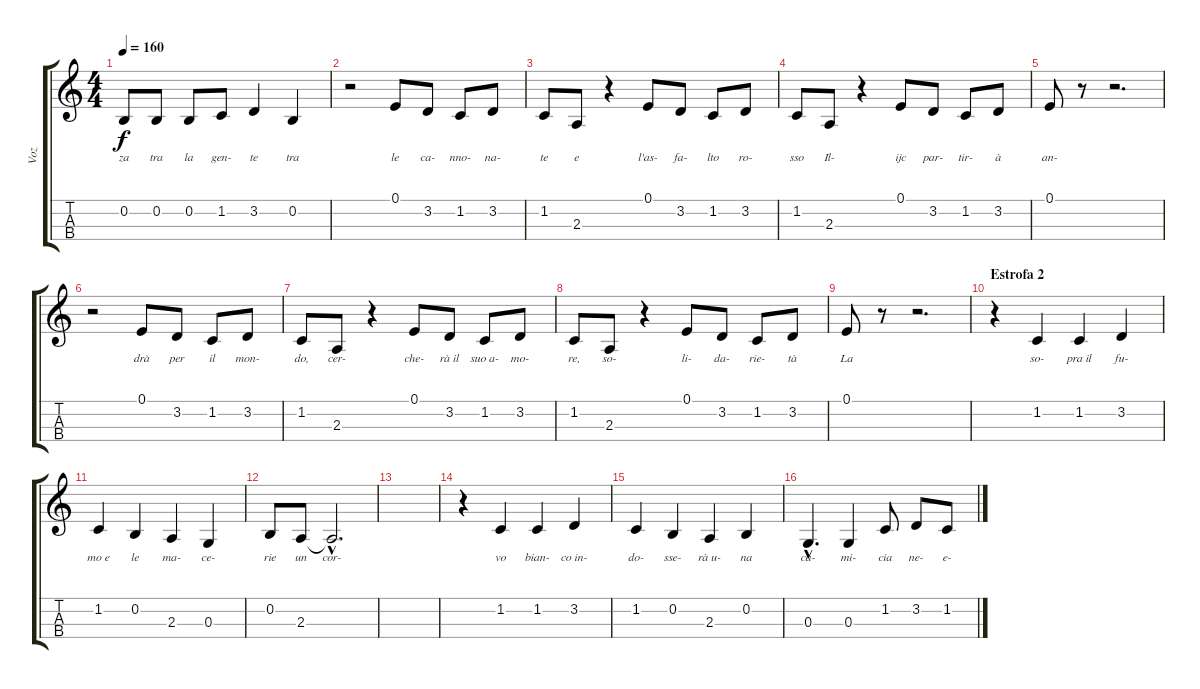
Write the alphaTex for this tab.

\track ("Voz" "Voz") {instrument piccolo}
\staff {score tabs}
\tuning (E4 B3 G3 D3) {hide}
\ts (4 4)
\tempo 160
\clef g2
\ks c
0.2.8{lyrics (0 "za") lyrics (1 "") lyrics (2 "") lyrics (3 "") lyrics (4 "") dy f} 0.2.8{lyrics (0 "tra") lyrics (1 "") lyrics (2 "") lyrics (3 "") lyrics (4 "")} 0.2.8{lyrics (0 "la") lyrics (1 "") lyrics (2 "") lyrics (3 "") lyrics (4 "")} 1.2.8{lyrics (0 "gen-") lyrics (1 "") lyrics (2 "") lyrics (3 "") lyrics (4 "")} 3.2.4{lyrics (0 "te") lyrics (1 "") lyrics (2 "") lyrics (3 "") lyrics (4 "")} 0.2.4{lyrics (0 "tra") lyrics (1 "") lyrics (2 "") lyrics (3 "") lyrics (4 "")} |
r.2 0.1.8{lyrics (0 "le") lyrics (1 "") lyrics (2 "") lyrics (3 "") lyrics (4 "")} 3.2.8{lyrics (0 "ca-") lyrics (1 "") lyrics (2 "") lyrics (3 "") lyrics (4 "")} 1.2.8{lyrics (0 "nno-") lyrics (1 "") lyrics (2 "") lyrics (3 "") lyrics (4 "")} 3.2.8{lyrics (0 "na-") lyrics (1 "") lyrics (2 "") lyrics (3 "") lyrics (4 "")} |
1.2.8{lyrics (0 "te") lyrics (1 "") lyrics (2 "") lyrics (3 "") lyrics (4 "")} 2.3.8{lyrics (0 "e") lyrics (1 "") lyrics (2 "") lyrics (3 "") lyrics (4 "")} r.4 0.1.8{lyrics (0 "l'as-") lyrics (1 "") lyrics (2 "") lyrics (3 "") lyrics (4 "")} 3.2.8{lyrics (0 "fa-") lyrics (1 "") lyrics (2 "") lyrics (3 "") lyrics (4 "")} 1.2.8{lyrics (0 "lto") lyrics (1 "") lyrics (2 "") lyrics (3 "") lyrics (4 "")} 3.2.8{lyrics (0 "ro-") lyrics (1 "") lyrics (2 "") lyrics (3 "") lyrics (4 "")} |
1.2.8{lyrics (0 "sso") lyrics (1 "") lyrics (2 "") lyrics (3 "") lyrics (4 "")} 2.3.8{lyrics (0 "Il-") lyrics (1 "") lyrics (2 "") lyrics (3 "") lyrics (4 "")} r.4 0.1.8{lyrics (0 "ijc") lyrics (1 "") lyrics (2 "") lyrics (3 "") lyrics (4 "")} 3.2.8{lyrics (0 "par-") lyrics (1 "") lyrics (2 "") lyrics (3 "") lyrics (4 "")} 1.2.8{lyrics (0 "tir-") lyrics (1 "") lyrics (2 "") lyrics (3 "") lyrics (4 "")} 3.2.8{lyrics (0 "à") lyrics (1 "") lyrics (2 "") lyrics (3 "") lyrics (4 "")} |
0.1.8{lyrics (0 "an-") lyrics (1 "") lyrics (2 "") lyrics (3 "") lyrics (4 "")} r.8 r.2{d} |
r.2 0.1.8{lyrics (0 "drà") lyrics (1 "") lyrics (2 "") lyrics (3 "") lyrics (4 "")} 3.2.8{lyrics (0 "per") lyrics (1 "") lyrics (2 "") lyrics (3 "") lyrics (4 "")} 1.2.8{lyrics (0 "il") lyrics (1 "") lyrics (2 "") lyrics (3 "") lyrics (4 "")} 3.2.8{lyrics (0 "mon-") lyrics (1 "") lyrics (2 "") lyrics (3 "") lyrics (4 "")} |
1.2.8{lyrics (0 "do,") lyrics (1 "") lyrics (2 "") lyrics (3 "") lyrics (4 "")} 2.3.8{lyrics (0 "cer-") lyrics (1 "") lyrics (2 "") lyrics (3 "") lyrics (4 "")} r.4 0.1.8{lyrics (0 "che-") lyrics (1 "") lyrics (2 "") lyrics (3 "") lyrics (4 "")} 3.2.8{lyrics (0 "rà il") lyrics (1 "") lyrics (2 "") lyrics (3 "") lyrics (4 "")} 1.2.8{lyrics (0 "suo a-") lyrics (1 "") lyrics (2 "") lyrics (3 "") lyrics (4 "")} 3.2.8{lyrics (0 "mo-") lyrics (1 "") lyrics (2 "") lyrics (3 "") lyrics (4 "")} |
1.2.8{lyrics (0 "re,") lyrics (1 "") lyrics (2 "") lyrics (3 "") lyrics (4 "")} 2.3.8{lyrics (0 "so-") lyrics (1 "") lyrics (2 "") lyrics (3 "") lyrics (4 "")} r.4 0.1.8{lyrics (0 "li-") lyrics (1 "") lyrics (2 "") lyrics (3 "") lyrics (4 "")} 3.2.8{lyrics (0 "da-") lyrics (1 "") lyrics (2 "") lyrics (3 "") lyrics (4 "")} 1.2.8{lyrics (0 "rie-") lyrics (1 "") lyrics (2 "") lyrics (3 "") lyrics (4 "")} 3.2.8{lyrics (0 "tà") lyrics (1 "") lyrics (2 "") lyrics (3 "") lyrics (4 "")} |
0.1.8{lyrics (0 "La") lyrics (1 "") lyrics (2 "") lyrics (3 "") lyrics (4 "")} r.8 r.2{d} |
\section ("" "Estrofa 2")
r.4 1.2.4{lyrics (0 "so-") lyrics (1 "") lyrics (2 "") lyrics (3 "") lyrics (4 "")} 1.2.4{lyrics (0 "pra il") lyrics (1 "") lyrics (2 "") lyrics (3 "") lyrics (4 "")} 3.2.4{lyrics (0 "fu-") lyrics (1 "") lyrics (2 "") lyrics (3 "") lyrics (4 "")} |
1.2.4{lyrics (0 "mo e") lyrics (1 "") lyrics (2 "") lyrics (3 "") lyrics (4 "")} 0.2.4{lyrics (0 "le") lyrics (1 "") lyrics (2 "") lyrics (3 "") lyrics (4 "")} 2.3.4{lyrics (0 "ma-") lyrics (1 "") lyrics (2 "") lyrics (3 "") lyrics (4 "")} 0.3.4{lyrics (0 "ce-") lyrics (1 "") lyrics (2 "") lyrics (3 "") lyrics (4 "")} |
0.2.8{lyrics (0 "rie") lyrics (1 "") lyrics (2 "") lyrics (3 "") lyrics (4 "")} 2.3.8{lyrics (0 "un") lyrics (1 "") lyrics (2 "") lyrics (3 "") lyrics (4 "")} 2.3{hac t}.2{d lyrics (0 "cor-") lyrics (1 "") lyrics (2 "") lyrics (3 "") lyrics (4 "")} |
|
r.4 1.2.4{lyrics (0 "vo") lyrics (1 "") lyrics (2 "") lyrics (3 "") lyrics (4 "")} 1.2.4{lyrics (0 "bian-") lyrics (1 "") lyrics (2 "") lyrics (3 "") lyrics (4 "")} 3.2.4{lyrics (0 "co in-") lyrics (1 "") lyrics (2 "") lyrics (3 "") lyrics (4 "")} |
1.2.4{lyrics (0 "do-") lyrics (1 "") lyrics (2 "") lyrics (3 "") lyrics (4 "")} 0.2.4{lyrics (0 "sse-") lyrics (1 "") lyrics (2 "") lyrics (3 "") lyrics (4 "")} 2.3.4{lyrics (0 "rà u-") lyrics (1 "") lyrics (2 "") lyrics (3 "") lyrics (4 "")} 0.2.4{lyrics (0 "na") lyrics (1 "") lyrics (2 "") lyrics (3 "") lyrics (4 "")} |
0.3{hac}.4{d lyrics (0 "ca-") lyrics (1 "") lyrics (2 "") lyrics (3 "") lyrics (4 "")} 0.3.4{lyrics (0 "mi-") lyrics (1 "") lyrics (2 "") lyrics (3 "") lyrics (4 "")} 1.2.8{lyrics (0 "cia") lyrics (1 "") lyrics (2 "") lyrics (3 "") lyrics (4 "")} 3.2.8{lyrics (0 "ne-") lyrics (1 "") lyrics (2 "") lyrics (3 "") lyrics (4 "")} 1.2.8{lyrics (0 "e-") lyrics (1 "") lyrics (2 "") lyrics (3 "") lyrics (4 "")}
